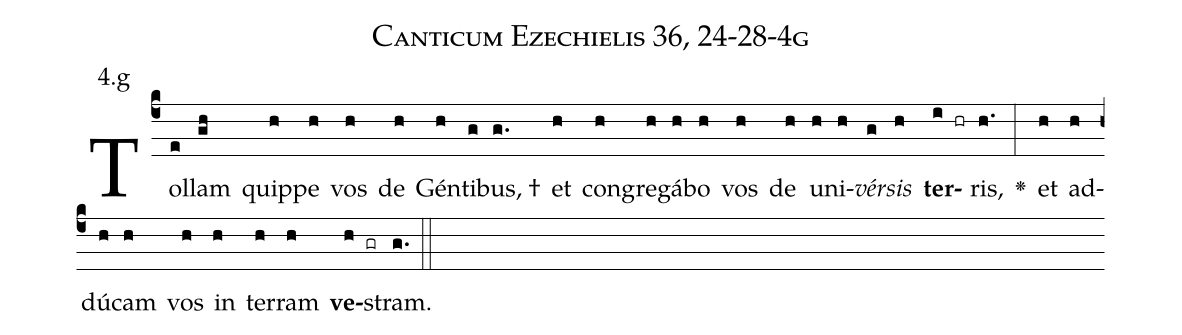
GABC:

name: Canticum Ezechielis 36, 24-28-4g;
annotation: 4.g;
%%
(c4)Tol(e)lam(gh) quip(h)pe(h) vos(h) de(h) Gén(h)ti(g)bus, †(g.) et(h) con(h)gre(h)gá(h)bo(h) vos(h) de(h) u(h)ni(h)<i>vér</i>(g)<i>sis</i>(h) <b>ter</b>(i hr)ris,(h.) <v>\greheightstar</v>(:) et(h) ad(h)dú(h)cam(h) vos(h) in(h) ter(h)ram(h) <b>ve</b>(h gr)stram.(g.) (::)


%E(h) u(h) o(h) u(h) a(h) e.(g.) (::)
